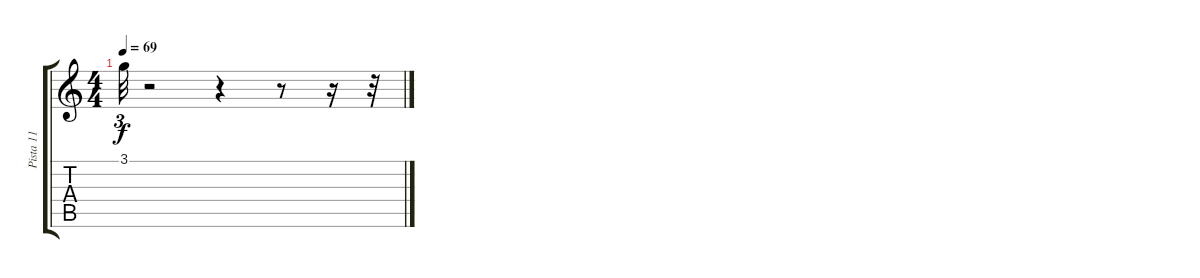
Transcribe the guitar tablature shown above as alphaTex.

\track ("Pista 11" "Pista 11") {instrument acousticguitarsteel}
\staff {score tabs}
\tuning (E4 B3 G3 D3 A2 E2) {hide}
\ts (4 4)
\tempo 69
\clef g2
\ks c
3.1{t}.32{tu (3 2) dy f} r.2 r.4 r.8 r.16 r.32
